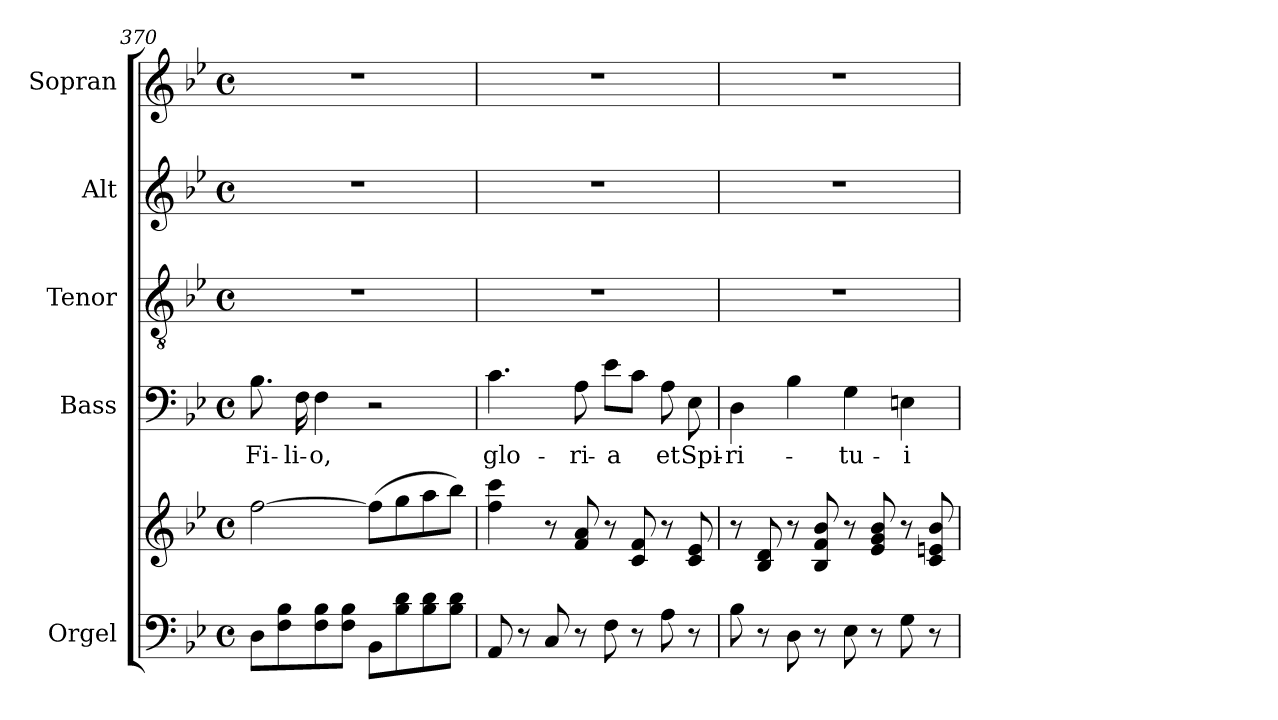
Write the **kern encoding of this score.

**kern	**kern	**kern	**text	**kern	**kern	**kern
*part5	*part5	*part4	*part4	*part3	*part2	*part1
*staff6	*staff5	*staff4	*staff4	*staff3	*staff2	*staff1
*I"Orgel	*	*I"Bass	*	*I"Tenor	*I"Alt	*I"Sopran
*I'Org.	*	*I'B.	*	*I'T.	*I'A.	*I'S.
*clefF4	*clefG2	*clefF4	*	*clefGv2	*clefG2	*clefG2
*k[b-e-]	*k[b-e-]	*k[b-e-]	*	*k[b-e-]	*k[b-e-]	*k[b-e-]
*B-:	*B-:	*B-:	*	*B-:	*B-:	*B-:
*M4/4	*M4/4	*M4/4	*	*M4/4	*M4/4	*M4/4
*met(c)	*met(c)	*met(c)	*	*met(c)	*met(c)	*met(c)
=370	=370	=370	=370	=370	=370	=370
!	!	!	!LO:LY:b	!	!	!
8D\L	[2ff\	8.B-\	Fi-	1r	1r	1r
8F\ 8B-\	.	.	.	.	.	.
!	!	!	!LO:LY:b	!	!	!
.	.	16F\	-li-	.	.	.
!	!	!	!LO:LY:b	!	!	!
8F\ 8B-\	.	4F\	-o,	.	.	.
8F\ 8B-\J	.	.	.	.	.	.
8BB-\L	(>8ff\L]	2r	.	.	.	.
8B-\ 8d\	8gg\	.	.	.	.	.
8B-\ 8d\	8aa\	.	.	.	.	.
8B-\ 8d\J	8bb-\J)	.	.	.	.	.
=371	=371	=371	=371	=371	=371	=371
!	!	!	!LO:LY:b	!	!	!
8AA/	4ff\ 4ccc\	4.c\	glo-	1r	1r	1r
8r	.	.	.	.	.	.
8C/	8r	.	.	.	.	.
!	!	!	!LO:LY:b	!	!	!
8r	8f/ 8a/	8A\	-ri-	.	.	.
!	!	!	!LO:LY:b	!	!	!
8F\	8r	8e-\L	-a	.	.	.
8r	8c/ 8f/	8c\J	.	.	.	.
!	!	!	!LO:LY:b	!	!	!
8A\	8r	8A\	et	.	.	.
!	!	!	!LO:LY:b	!	!	!
8r	8c/ 8e-/	8E-\	Spi-	.	.	.
=372	=372	=372	=372	=372	=372	=372
!	!	!	!LO:LY:b	!	!	!
8B-\	8r	4D\	-ri-	1r	1r	1r
8r	8B-/ 8d/	.	.	.	.	.
8D\	8r	4B-\	.	.	.	.
8r	8B-/ 8f/ 8b-/	.	.	.	.	.
!	!	!	!LO:LY:b	!	!	!
8E-\	8r	4G\	-tu-	.	.	.
8r	8e-/ 8g/ 8b-/	.	.	.	.	.
!	!	!	!LO:LY:b	!	!	!
8G\	8r	4En\	-i	.	.	.
8r	8c/ 8en/ 8b-/	.	.	.	.	.
=	=	=	=	=	=	=
*-	*-	*-	*-	*-	*-	*-
